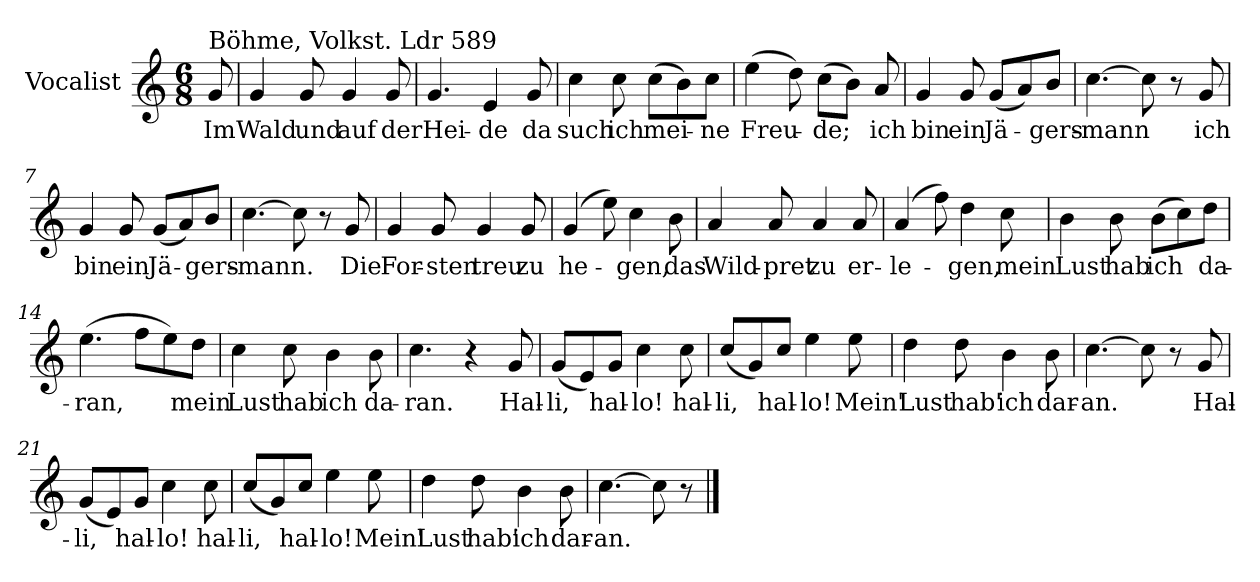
**kern	**text
*part1	*part1
*staff1	*staff1
*I"Vocalist	*
*k[]	*
*C:	*
*M6/8	*
=	=
!LO:TX:a:t=Böhme, Volkst. Ldr 589	!
8g	Im
=1	=1
4g	Wald
8g	und
4g	auf
8g	der
=2	=2
4.g	Hei-
4e	-de
8g	da
=3	=3
4cc	such
8cc	ich
(8ccL	mei-
8b)	.
8ccJ	-ne
=4	=4
(4ee	Freu-
8dd)	.
(8ccL	-de;
8bJ)	.
8a	ich
=5	=5
4g	bin
8g	ein
(8gL	Jä-
8a)	.
8bJ	-gers-
=6	=6
[4.cc	-mann
8cc]	.
8r	.
8g	ich
=7	=7
4g	bin
8g	ein
(8gL	Jä-
8a)	.
8bJ	-gers-
=8	=8
[4.cc	-mann.
8cc]	.
8r	.
8g	Die
=9	=9
4g	For-
8g	-sten
4g	treu
8g	zu
=10	=10
(4g	he-
8ee)	.
4cc	-gen,
8b	das
=11	=11
4a	Wild-
8a	-pret
4a	zu
8a	er-
=12	=12
(4a	-le-
8ff)	.
4dd	-gen,
8cc	mein'
=13	=13
4b	Lust
8b	hab
(8bL	ich
8cc)	.
8ddJ	da-
=14	=14
(4.ee	-ran,
8ffL	.
8ee)	.
8ddJ	mein
=15	=15
4cc	Lust
8cc	hab
4b	ich
8b	da-
=16	=16
4.cc	-ran.
4r	.
8g	Hal-
=17	=17
(8gL	-li,
8e)	.
8gJ	hal-
4cc	-lo!
8cc	hal-
=18	=18
(8ccL	-li,
8g)	.
8ccJ	hal-
4ee	-lo!
8ee	Mein'
=19	=19
4dd	Lust
8dd	hab'
4b	ich
8b	dar-
=20	=20
[4.cc	-an.
8cc]	.
8r	.
8g	Hal-
=21	=21
(8gL	-li,
8e)	.
8gJ	hal-
4cc	-lo!
8cc	hal-
=22	=22
(8ccL	-li,
8g)	.
8ccJ	hal-
4ee	-lo!
8ee	Mein'
=23	=23
4dd	Lust
8dd	hab'
4b	ich
8b	dar-
=24	=24
[4.cc	-an.
8cc]	.
8r	.
==	==
*-	*-
